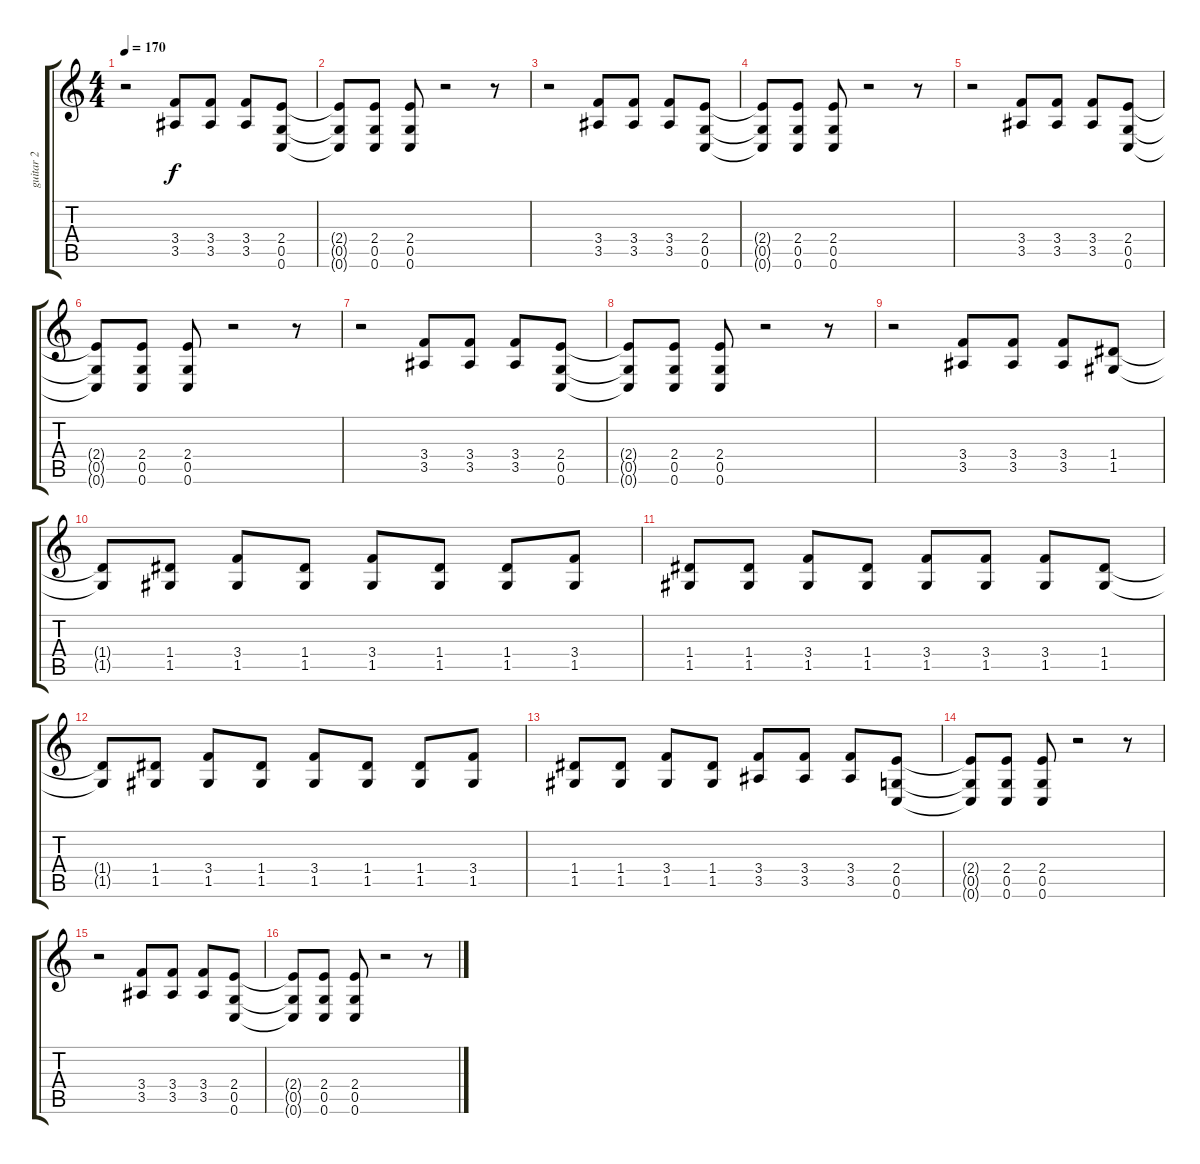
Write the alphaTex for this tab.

\track ("guitar 2" "guitar 2") {instrument overdrivenguitar}
\staff {score tabs}
\tuning (E4 B3 A3 D3 G2 C2) {hide}
\ts (4 4)
\tempo 170
\clef g2
\ks c
r.2{dy f} (3.4 3.5).8 (3.4 3.5).8 (3.4 3.5).8 (2.4 0.5 0.6).8 |
(2.4{t} 0.5{t} 0.6{t}).8 (2.4 0.5 0.6).8 (2.4 0.5 0.6).8 r.2 r.8 |
r.2 (3.4 3.5).8 (3.4 3.5).8 (3.4 3.5).8 (2.4 0.5 0.6).8 |
(2.4{t} 0.5{t} 0.6{t}).8 (2.4 0.5 0.6).8 (2.4 0.5 0.6).8 r.2 r.8 |
r.2 (3.4 3.5).8 (3.4 3.5).8 (3.4 3.5).8 (2.4 0.5 0.6).8 |
(2.4{t} 0.5{t} 0.6{t}).8 (2.4 0.5 0.6).8 (2.4 0.5 0.6).8 r.2 r.8 |
r.2 (3.4 3.5).8 (3.4 3.5).8 (3.4 3.5).8 (2.4 0.5 0.6).8 |
(2.4{t} 0.5{t} 0.6{t}).8 (2.4 0.5 0.6).8 (2.4 0.5 0.6).8 r.2 r.8 |
r.2 (3.4 3.5).8 (3.4 3.5).8 (3.4 3.5).8 (1.4 1.5).8 |
(1.4{t} 1.5{t}).8 (1.4 1.5).8 (3.4 1.5).8 (1.4 1.5).8 (3.4 1.5).8 (1.4 1.5).8 (1.4 1.5).8 (3.4 1.5).8 |
(1.4 1.5).8 (1.4 1.5).8 (3.4 1.5).8 (1.4 1.5).8 (3.4 1.5).8 (3.4 1.5).8 (3.4 1.5).8 (1.4 1.5).8 |
(1.4{t} 1.5{t}).8 (1.4 1.5).8 (3.4 1.5).8 (1.4 1.5).8 (3.4 1.5).8 (1.4 1.5).8 (1.4 1.5).8 (3.4 1.5).8 |
(1.4 1.5).8 (1.4 1.5).8 (3.4 1.5).8 (1.4 1.5).8 (3.4 3.5).8 (3.4 3.5).8 (3.4 3.5).8 (2.4 0.5 0.6).8 |
(2.4{t} 0.5{t} 0.6{t}).8 (2.4 0.5 0.6).8 (2.4 0.5 0.6).8 r.2 r.8 |
r.2 (3.4 3.5).8 (3.4 3.5).8 (3.4 3.5).8 (2.4 0.5 0.6).8 |
(2.4{t} 0.5{t} 0.6{t}).8 (2.4 0.5 0.6).8 (2.4 0.5 0.6).8 r.2 r.8
